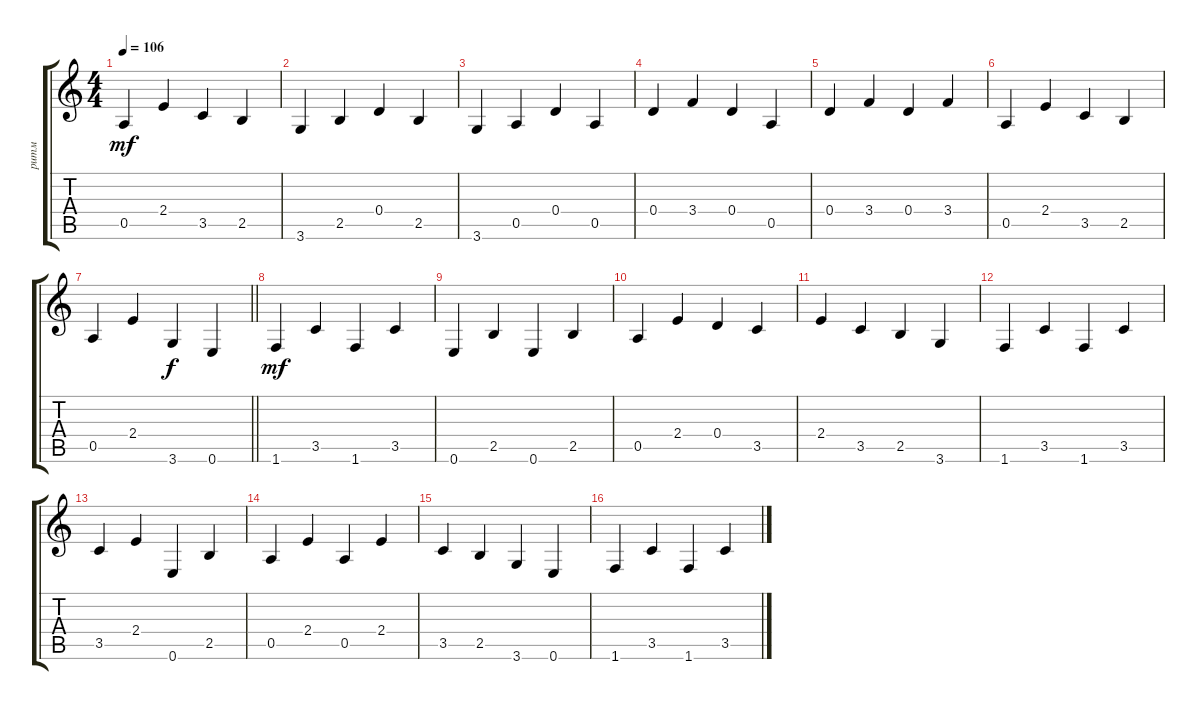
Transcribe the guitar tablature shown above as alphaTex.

\track ("ритм" "ритм") {instrument acousticguitarsteel}
\staff {score tabs}
\tuning (E4 B3 G3 D3 A2 E2) {hide}
\ts (4 4)
\tempo 106
\clef g2
\ks aminor
0.5.4{dy mf} 2.4.4 3.5.4 2.5.4 |
3.6.4 2.5.4 0.4.4 2.5.4 |
3.6.4 0.5.4 0.4.4 0.5.4 |
0.4.4 3.4.4 0.4.4 0.5.4 |
0.4.4 3.4.4 0.4.4 3.4.4 |
0.5.4 2.4.4 3.5.4 2.5.4 |
\barLineRight lightlight
0.5.4 2.4.4 3.6.4{dy f} 0.6.4 |
\section ("" "")
1.6.4{dy mf} 3.5.4 1.6.4 3.5.4 |
0.6.4 2.5.4 0.6.4 2.5.4 |
0.5.4 2.4.4 0.4.4 3.5.4 |
2.4.4 3.5.4 2.5.4 3.6.4 |
1.6.4 3.5.4 1.6.4 3.5.4 |
3.5.4 2.4.4 0.6.4 2.5.4 |
0.5.4 2.4.4 0.5.4 2.4.4 |
3.5.4 2.5.4 3.6.4 0.6.4 |
1.6.4 3.5.4 1.6.4 3.5.4
